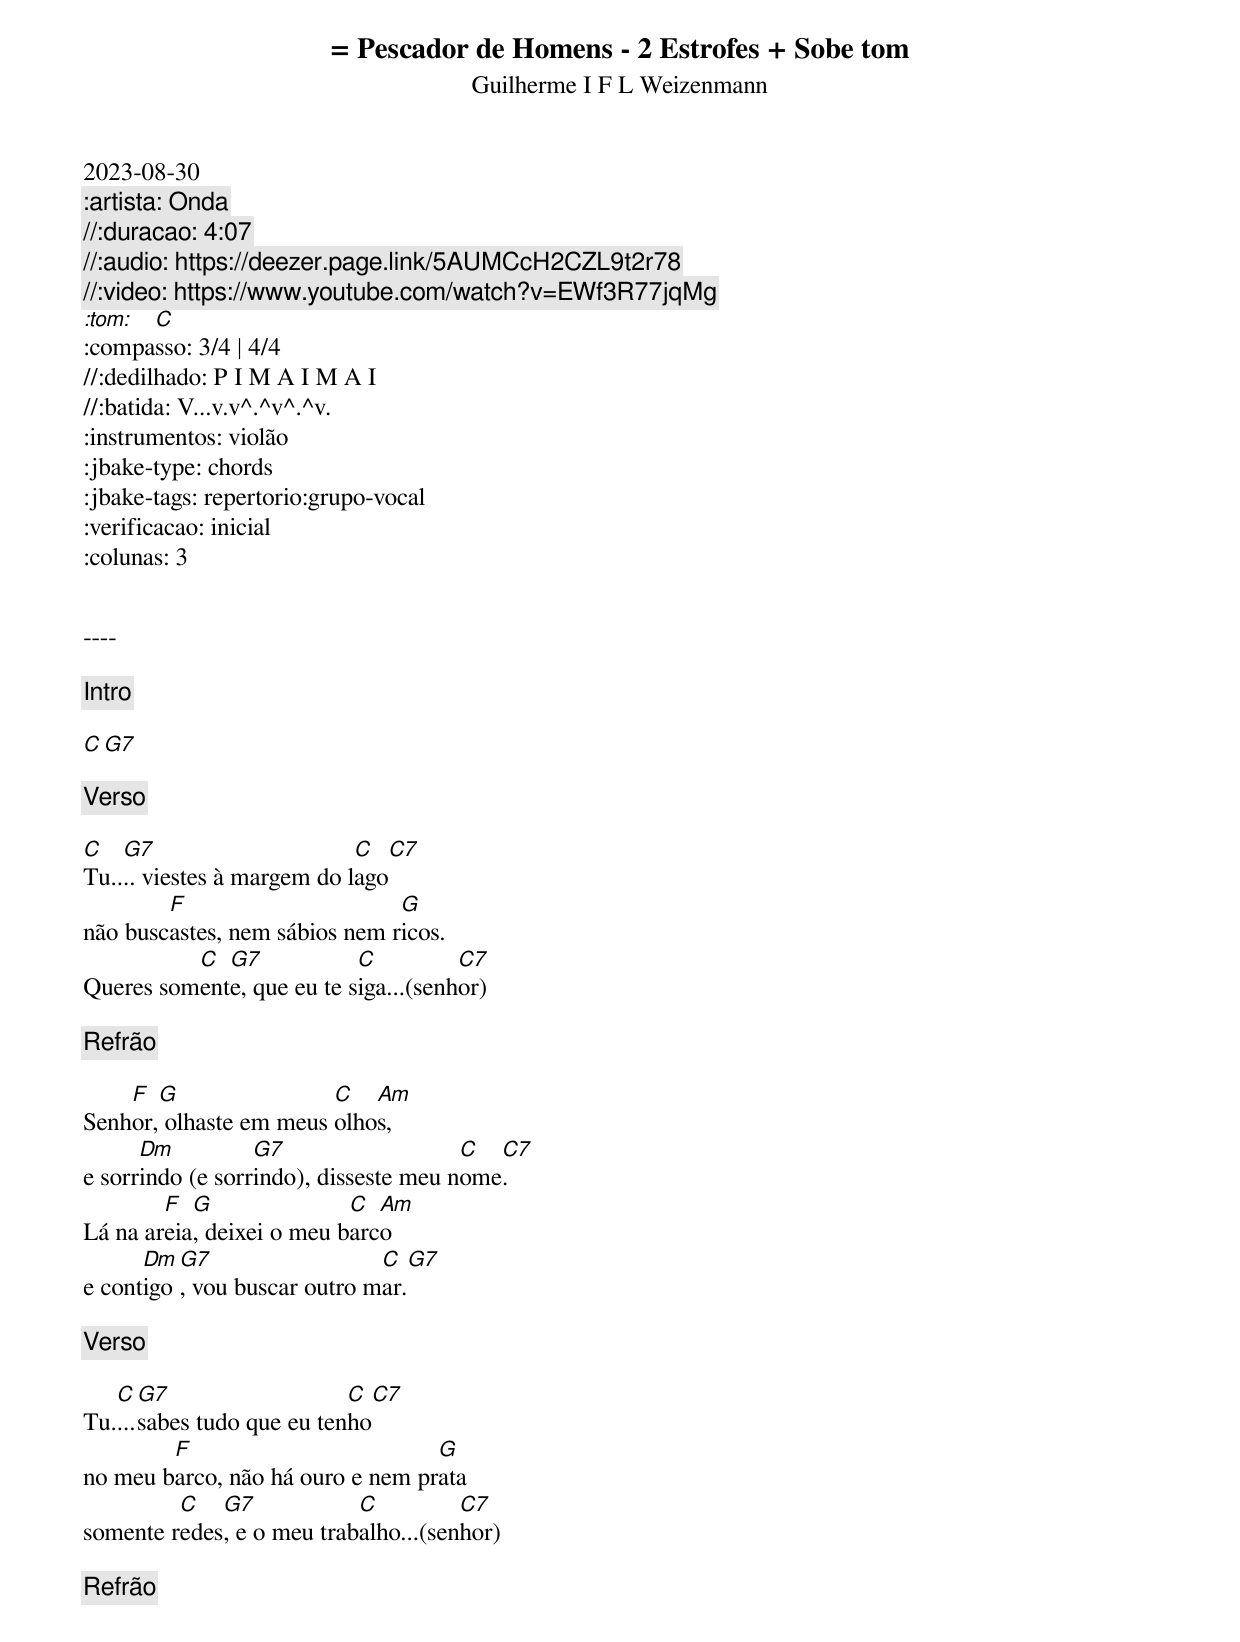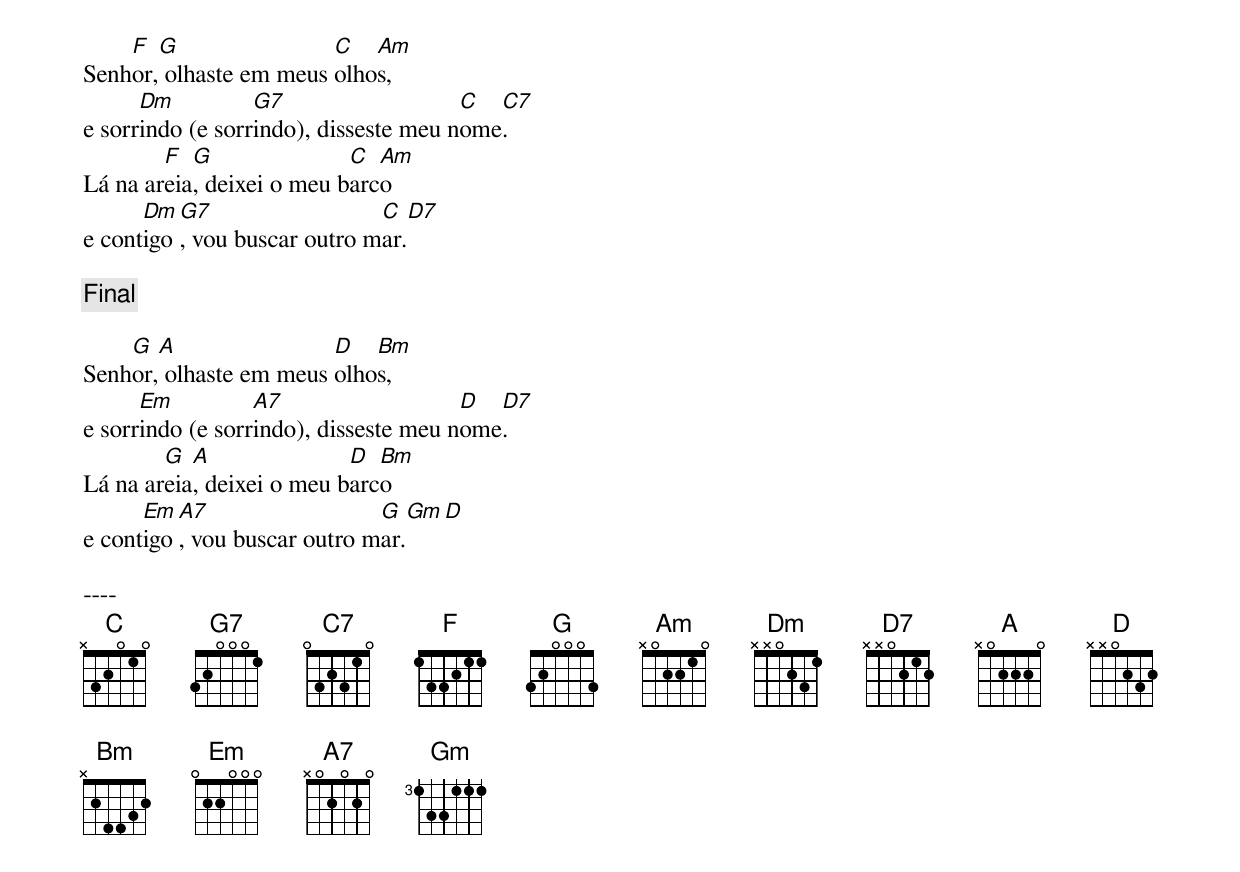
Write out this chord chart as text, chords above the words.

= Pescador de Homens - 2 Estrofes + Sobe tom
Guilherme I F L Weizenmann
2023-08-30
:artista: Onda
//:duracao: 4:07
//:audio: https://deezer.page.link/5AUMCcH2CZL9t2r78
//:video: https://www.youtube.com/watch?v=EWf3R77jqMg
:tom: C
:compasso: 3/4 | 4/4
//:dedilhado: P I M A I M A I
//:batida: V...v.v^.^v^.^v.
:instrumentos: violão
:jbake-type: chords
:jbake-tags: repertorio:grupo-vocal
:verificacao: inicial
:colunas: 3


----

[Intro]

 C  G7

[Verso]

C   G7                      C  C7
Tu.... viestes à margem do lago
        F                      G
não buscastes, nem sábios nem ricos.
          C  G7            C          C7
Queres somente, que eu te siga...(senhor)

[Refrão]

    F  G                C   Am
Senhor, olhaste em meus olhos,
      Dm          G7                   C  C7
e sorrindo (e sorrindo), disseste meu nome.
        F  G               C  Am
Lá na areia, deixei o meu barco
      Dm G7                  C  G7
e contigo, vou buscar outro mar.

[Verso]

   C  G7                   C   C7
Tu....sabes tudo que eu tenho
        F                         G
no meu barco, não há ouro e nem prata
         C   G7            C          C7
somente redes, e o meu trabalho...(senhor)

[Refrão]

    F  G                C   Am
Senhor, olhaste em meus olhos,
      Dm          G7                   C  C7
e sorrindo (e sorrindo), disseste meu nome.
        F  G               C  Am
Lá na areia, deixei o meu barco
      Dm G7                  C  D7
e contigo, vou buscar outro mar.

[Final]

    G  A                D   Bm
Senhor, olhaste em meus olhos,
      Em          A7                   D  D7
e sorrindo (e sorrindo), disseste meu nome.
        G  A               D  Bm
Lá na areia, deixei o meu barco
      Em A7                  G  Gm D
e contigo, vou buscar outro mar.

----
